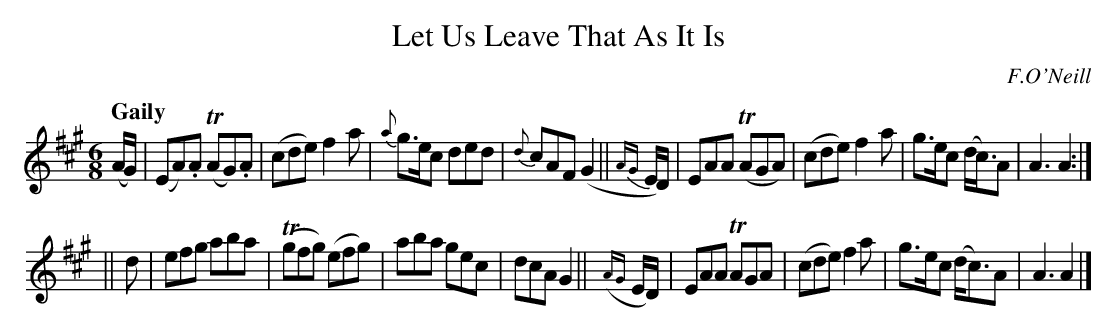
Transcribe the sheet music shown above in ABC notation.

X:1
T: Let Us Leave That As It Is
O: F.O'Neill
Q: "Gaily"
M: 6/8
L: 1/8
K: A
      (A/G/) | (EA).A T(AG).A | (cde) f2 a | {a}g>ec ded | {d}cAF (G2 ||\
   {AG}E/D/) |  EAA   T(AGA) |  (cde) f2 a |    g>ec (d<c)A | A3 A2 :|
|| d | efg aba | T(gfg) (efg) | aba gec | dcA G2 ||\
  ({AG}E/D/) |  EAA   TAGA   |  (cde) f2 a | g>ec (d<c)A | A3 A2 |]
